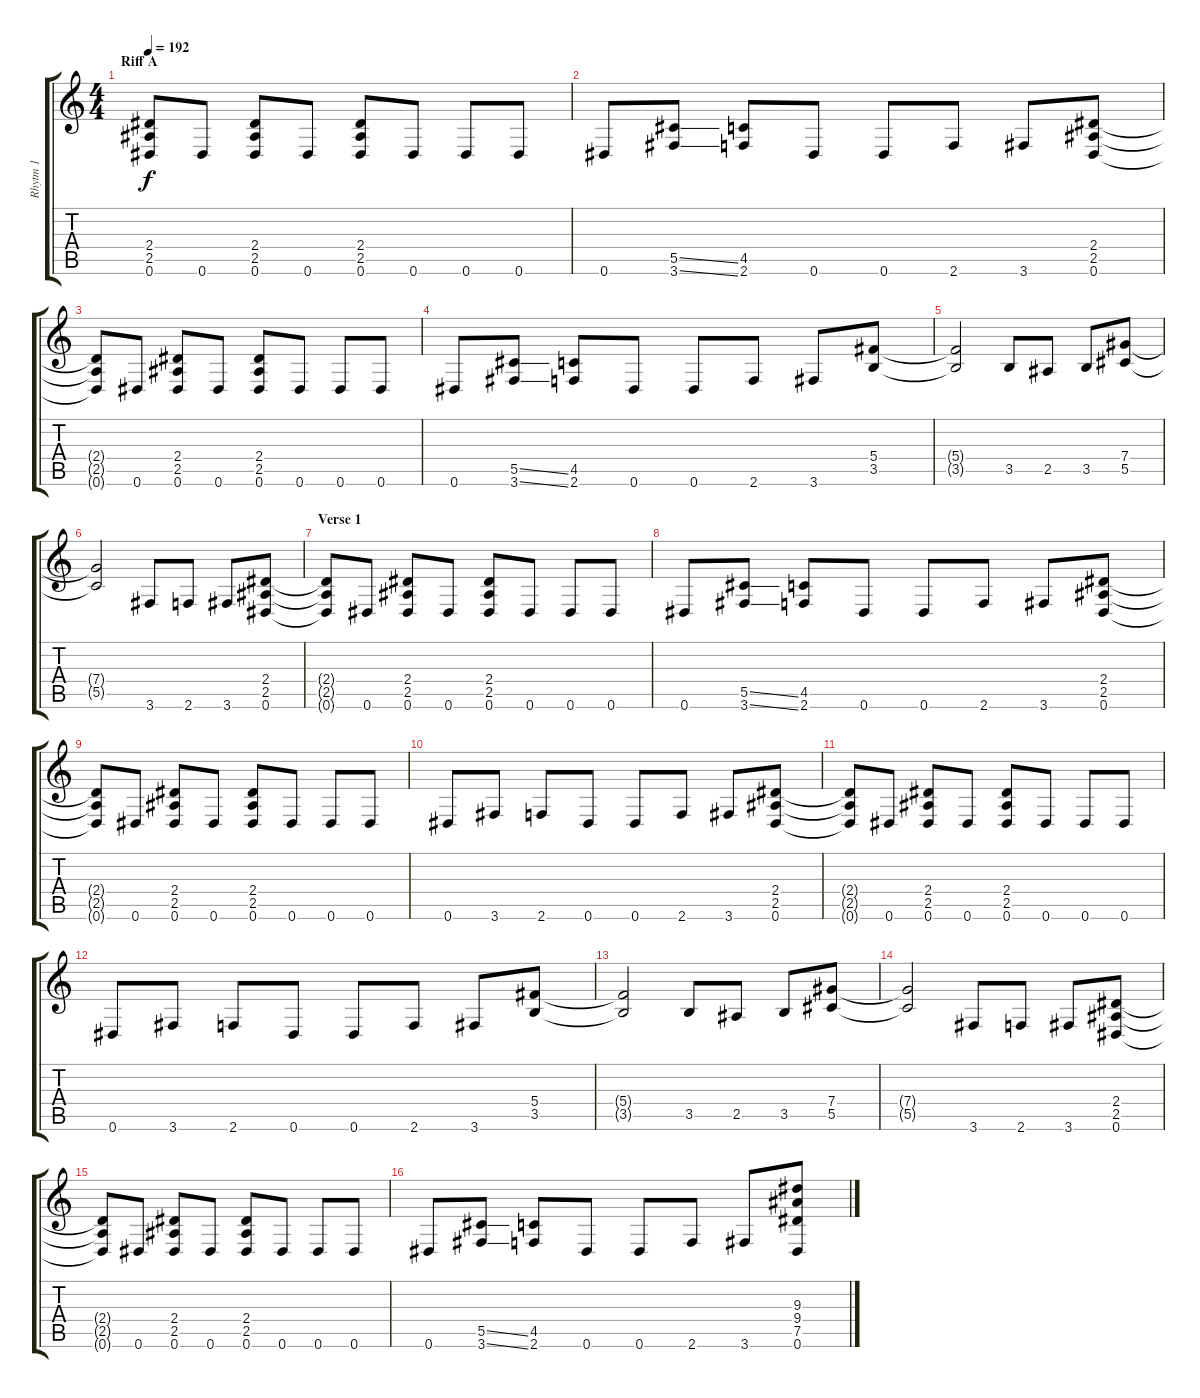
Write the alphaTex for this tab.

\track ("Rhytm 1" "Rhytm 1") {instrument distortionguitar}
\staff {score tabs}
\tuning (Eb4 Bb3 Gb3 Db3 Ab2 Eb2) {hide}
\ts (4 4)
\section ("" "Riff A")
\tempo 192
\clef g2
\ks c
(2.4{t} 2.5{t} 0.6{t}).8{dy f} 0.6.8 (2.4 2.5 0.6).8 0.6.8 (2.4 2.5 0.6).8 0.6.8 0.6.8 0.6.8 |
0.6.8 (5.5{ss} 3.6{ss}).8 (4.5 2.6).8 0.6.8 0.6.8 2.6.8 3.6.8 (2.4 2.5 0.6).8 |
(2.4{t} 2.5{t} 0.6{t}).8 0.6.8 (2.4 2.5 0.6).8 0.6.8 (2.4 2.5 0.6).8 0.6.8 0.6.8 0.6.8 |
0.6.8 (5.5{ss} 3.6{ss}).8 (4.5 2.6).8 0.6.8 0.6.8 2.6.8 3.6.8 (5.4 3.5).8 |
(5.4{t} 3.5{t}).2 3.5.8 2.5.8 3.5.8 (7.4 5.5).8 |
(7.4{t} 5.5{t}).2 3.6.8 2.6.8 3.6.8 (2.4 2.5 0.6).8 |
\section ("" "Verse 1")
(2.4{t} 2.5{t} 0.6{t}).8 0.6.8 (2.4 2.5 0.6).8 0.6.8 (2.4 2.5 0.6).8 0.6.8 0.6.8 0.6.8 |
0.6.8 (5.5{ss} 3.6{ss}).8 (4.5 2.6).8 0.6.8 0.6.8 2.6.8 3.6.8 (2.4 2.5 0.6).8 |
(2.4{t} 2.5{t} 0.6{t}).8 0.6.8 (2.4 2.5 0.6).8 0.6.8 (2.4 2.5 0.6).8 0.6.8 0.6.8 0.6.8 |
0.6.8 3.6.8 2.6.8 0.6.8 0.6.8 2.6.8 3.6.8 (2.4 2.5 0.6).8 |
(2.4{t} 2.5{t} 0.6{t}).8 0.6.8 (2.4 2.5 0.6).8 0.6.8 (2.4 2.5 0.6).8 0.6.8 0.6.8 0.6.8 |
0.6.8 3.6.8 2.6.8 0.6.8 0.6.8 2.6.8 3.6.8 (5.4 3.5).8 |
(5.4{t} 3.5{t}).2 3.5.8 2.5.8 3.5.8 (7.4 5.5).8 |
(7.4{t} 5.5{t}).2 3.6.8 2.6.8 3.6.8 (2.4 2.5 0.6).8 |
(2.4{t} 2.5{t} 0.6{t}).8 0.6.8 (2.4 2.5 0.6).8 0.6.8 (2.4 2.5 0.6).8 0.6.8 0.6.8 0.6.8 |
0.6.8 (5.5{ss} 3.6{ss}).8 (4.5 2.6).8 0.6.8 0.6.8 2.6.8 3.6.8 (9.3 9.4 7.5 0.6).8
